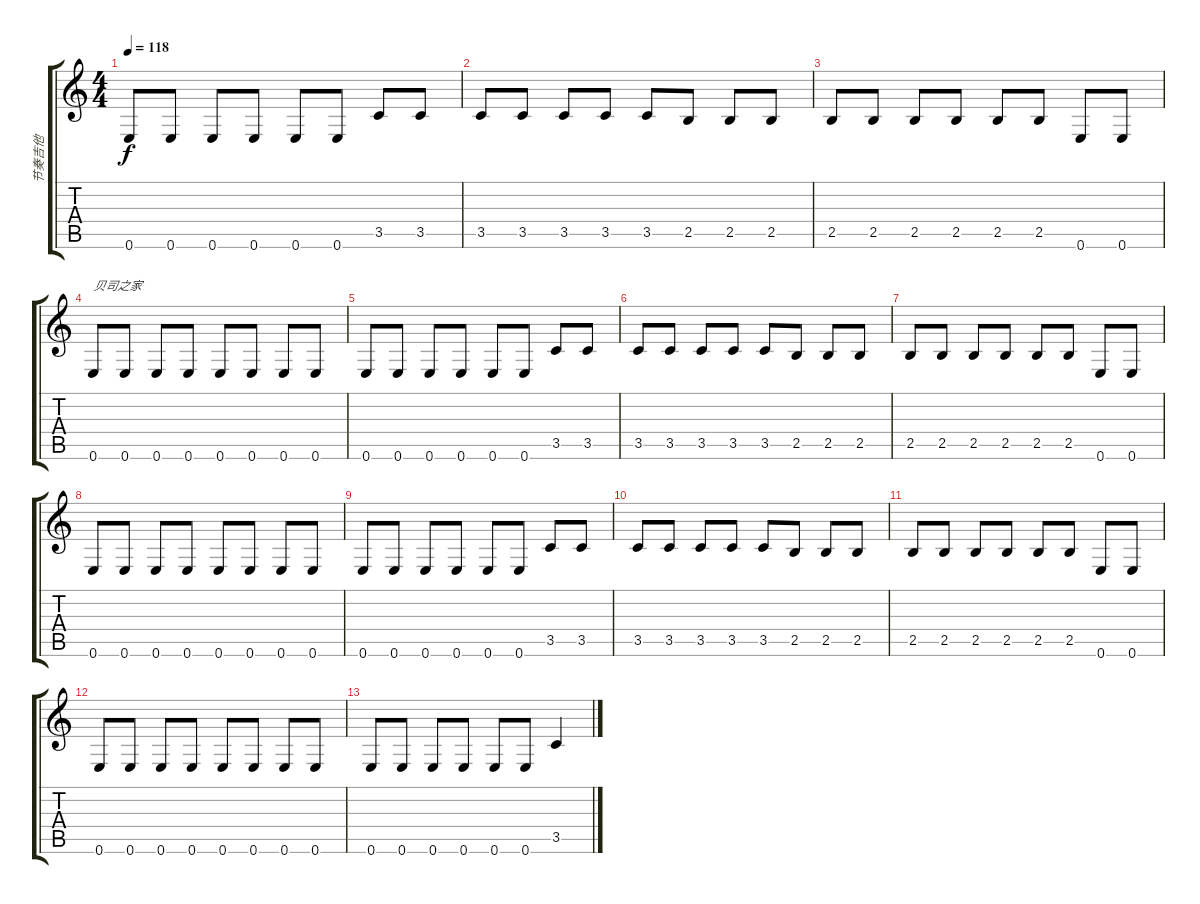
\track ("节奏吉他" "节奏吉他") {instrument acousticguitarsteel}
\staff {score tabs}
\tuning (E4 B3 G3 D3 A2 E2) {hide}
\ts (4 4)
\tempo 118
\clef g2
\ks c
0.6.8{dy f} 0.6.8 0.6.8 0.6.8 0.6.8 0.6.8 3.5.8 3.5.8 |
3.5.8 3.5.8 3.5.8 3.5.8 3.5.8 2.5.8 2.5.8 2.5.8 |
2.5.8 2.5.8 2.5.8 2.5.8 2.5.8 2.5.8 0.6.8 0.6.8 |
0.6.8{txt "贝司之家"} 0.6.8 0.6.8 0.6.8 0.6.8 0.6.8 0.6.8 0.6.8 |
0.6.8 0.6.8 0.6.8 0.6.8 0.6.8 0.6.8 3.5.8 3.5.8 |
3.5.8 3.5.8 3.5.8 3.5.8 3.5.8 2.5.8 2.5.8 2.5.8 |
2.5.8 2.5.8 2.5.8 2.5.8 2.5.8 2.5.8 0.6.8 0.6.8 |
0.6.8 0.6.8 0.6.8 0.6.8 0.6.8 0.6.8 0.6.8 0.6.8 |
0.6.8 0.6.8 0.6.8 0.6.8 0.6.8 0.6.8 3.5.8 3.5.8 |
3.5.8 3.5.8 3.5.8 3.5.8 3.5.8 2.5.8 2.5.8 2.5.8 |
2.5.8 2.5.8 2.5.8 2.5.8 2.5.8 2.5.8 0.6.8 0.6.8 |
0.6.8 0.6.8 0.6.8 0.6.8 0.6.8 0.6.8 0.6.8 0.6.8 |
0.6.8 0.6.8 0.6.8 0.6.8 0.6.8 0.6.8 3.5.4
